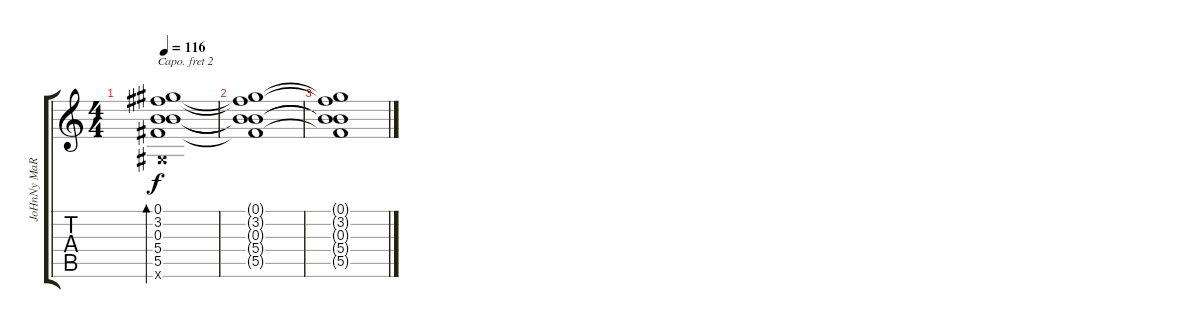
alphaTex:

\track ("JoHnNy MaRr" "JoHnNy MaR") {instrument electricguitarclean}
\staff {score tabs}
\capo 2
\tuning (Gb4 Db4 A3 E3 B2 Gb2) {hide}
\ts (4 4)
\tempo 116
\clef g2
\ks c
(0.1 3.2 0.3 5.4 5.5 0.6{x}).1{bd 120 dy f volume 0} |
(0.1{t} 3.2{t} 0.3{t} 5.4{t} 5.5{t}).1 |
(0.1{t} 3.2{t} 0.3{t} 5.4{t} 5.5{t}).1
